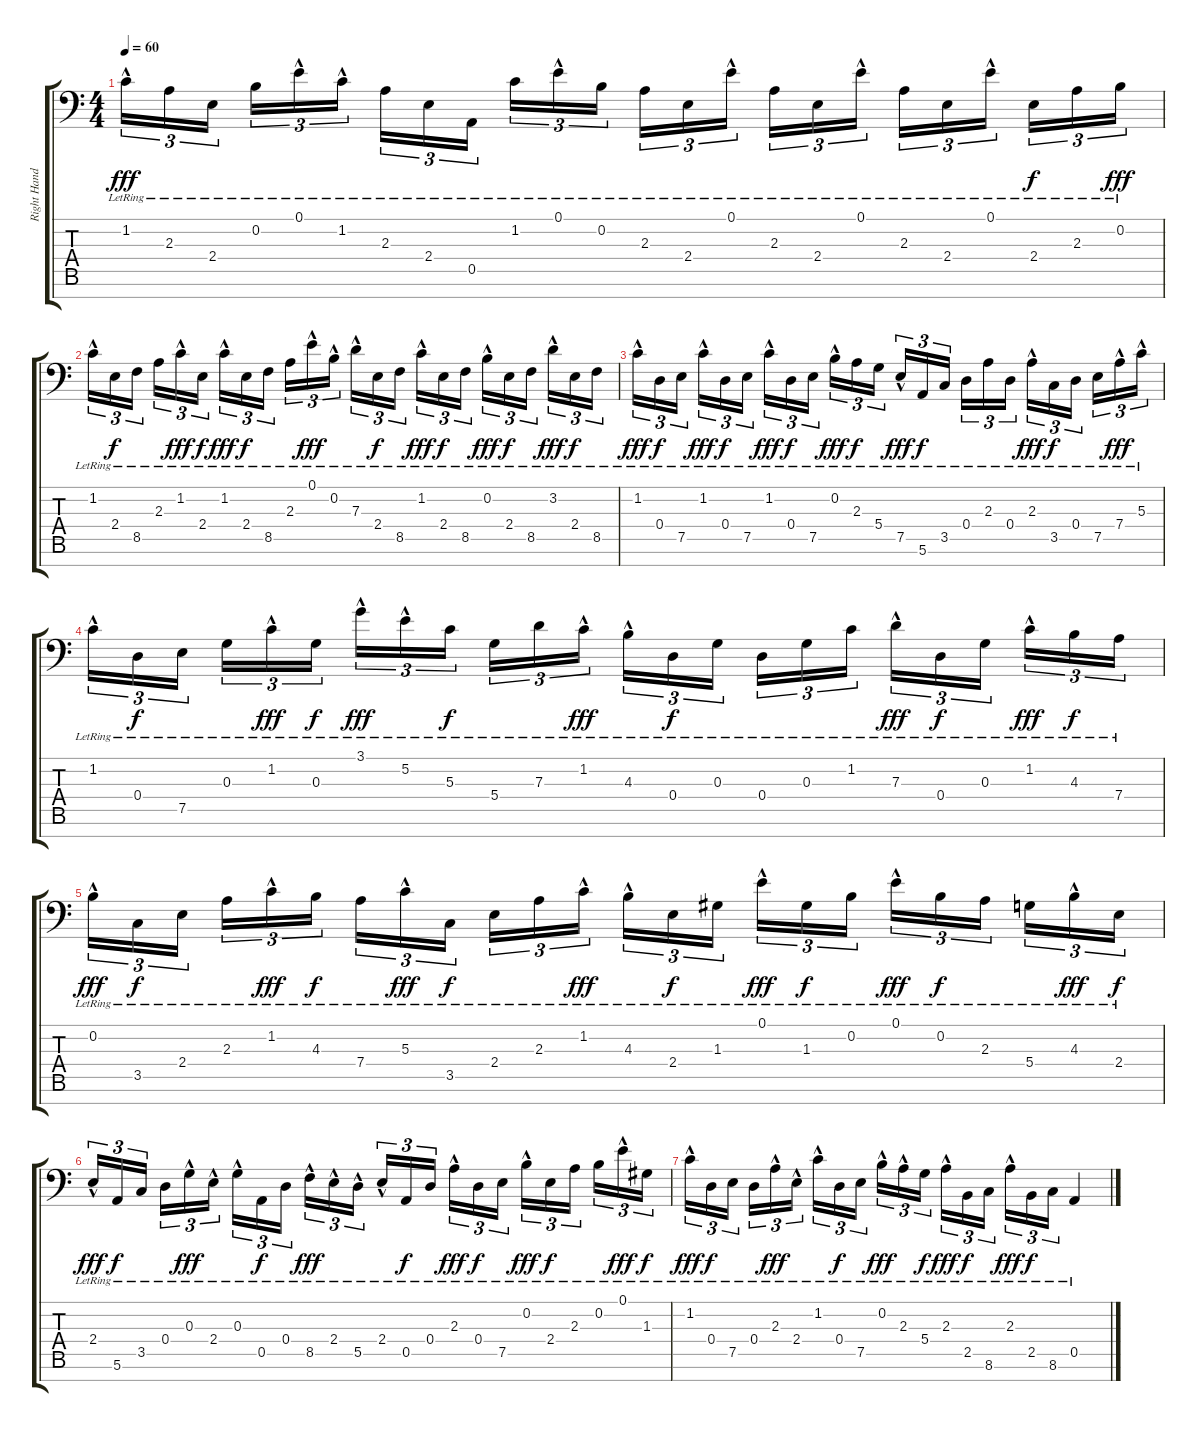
\track ("Right Hand" "Right Hand") {instrument brightacousticpiano}
\staff {score tabs}
\tuning (E4 B3 G3 D3 A2 E2 A1) {hide}
\ts (4 4)
\tempo 60
\clef f4
\ks c
1.2{hac lr}.16{tu (3 2) dy fff} 2.3{lr}.16{tu (3 2)} 2.4{lr}.16{tu (3 2) beam splitsecondary} 0.2{lr}.16{tu (3 2)} 0.1{hac lr}.16{tu (3 2)} 1.2{hac lr}.16{tu (3 2)} 2.3{lr}.16{tu (3 2)} 2.4{lr}.16{tu (3 2)} 0.5{lr}.16{tu (3 2) beam splitsecondary} 1.2{lr}.16{tu (3 2)} 0.1{hac lr}.16{tu (3 2)} 0.2{lr}.16{tu (3 2)} 2.3{lr}.16{tu (3 2)} 2.4{lr}.16{tu (3 2)} 0.1{hac lr}.16{tu (3 2) beam splitsecondary} 2.3{lr}.16{tu (3 2)} 2.4{lr}.16{tu (3 2)} 0.1{hac lr}.16{tu (3 2)} 2.3{lr}.16{tu (3 2)} 2.4{lr}.16{tu (3 2)} 0.1{hac lr}.16{tu (3 2) beam splitsecondary} 2.4{lr}.16{tu (3 2) dy f} 2.3{lr}.16{tu (3 2)} 0.2{lr}.16{tu (3 2) dy fff} |
1.2{hac lr}.16{tu (3 2)} 2.4{lr}.16{tu (3 2) dy f} 8.5{lr}.16{tu (3 2) beam splitsecondary} 2.3{lr}.16{tu (3 2)} 1.2{hac lr}.16{tu (3 2) dy fff} 2.4{lr}.16{tu (3 2) dy f} 1.2{hac lr}.16{tu (3 2) dy fff} 2.4{lr}.16{tu (3 2) dy f} 8.5{lr}.16{tu (3 2) beam splitsecondary} 2.3{lr}.16{tu (3 2)} 0.1{hac lr}.16{tu (3 2) dy fff} 0.2{hac lr}.16{tu (3 2)} 7.3{hac lr}.16{tu (3 2)} 2.4{lr}.16{tu (3 2) dy f} 8.5{lr}.16{tu (3 2) beam splitsecondary} 1.2{hac lr}.16{tu (3 2) dy fff} 2.4{lr}.16{tu (3 2) dy f} 8.5{lr}.16{tu (3 2)} 0.2{hac lr}.16{tu (3 2) dy fff} 2.4{lr}.16{tu (3 2) dy f} 8.5{lr}.16{tu (3 2) beam splitsecondary} 3.2{hac lr}.16{tu (3 2) dy fff} 2.4{lr}.16{tu (3 2) dy f} 8.5{lr}.16{tu (3 2)} |
1.2{hac lr}.16{tu (3 2) dy fff} 0.4{lr}.16{tu (3 2) dy f} 7.5{lr}.16{tu (3 2) beam splitsecondary} 1.2{hac lr}.16{tu (3 2) dy fff} 0.4{lr}.16{tu (3 2) dy f} 7.5{lr}.16{tu (3 2)} 1.2{hac lr}.16{tu (3 2) dy fff} 0.4{lr}.16{tu (3 2) dy f} 7.5{lr}.16{tu (3 2) beam splitsecondary} 0.2{hac lr}.16{tu (3 2) dy fff} 2.3{lr}.16{tu (3 2) dy f} 5.4{lr}.16{tu (3 2)} 7.5{hac lr}.16{tu (3 2) dy fff} 5.6{lr}.16{tu (3 2) dy f} 3.5{lr}.16{tu (3 2) beam splitsecondary} 0.4{lr}.16{tu (3 2)} 2.3{lr}.16{tu (3 2)} 0.4{lr}.16{tu (3 2)} 2.3{hac lr}.16{tu (3 2) dy fff} 3.5{lr}.16{tu (3 2) dy f} 0.4{lr}.16{tu (3 2) beam splitsecondary} 7.5{lr}.16{tu (3 2)} 7.4{hac lr}.16{tu (3 2) dy fff} 5.3{hac lr}.16{tu (3 2)} |
1.2{hac lr}.16{tu (3 2)} 0.4{lr}.16{tu (3 2) dy f} 7.5{lr}.16{tu (3 2) beam splitsecondary} 0.3{lr}.16{tu (3 2)} 1.2{hac lr}.16{tu (3 2) dy fff} 0.3{lr}.16{tu (3 2) dy f} 3.1{hac lr}.16{tu (3 2) dy fff} 5.2{hac lr}.16{tu (3 2)} 5.3{lr}.16{tu (3 2) dy f beam splitsecondary} 5.4{lr}.16{tu (3 2)} 7.3{lr}.16{tu (3 2)} 1.2{hac lr}.16{tu (3 2) dy fff} 4.3{hac lr}.16{tu (3 2)} 0.4{lr}.16{tu (3 2) dy f} 0.3{lr}.16{tu (3 2) beam splitsecondary} 0.4{lr}.16{tu (3 2)} 0.3{lr}.16{tu (3 2)} 1.2{lr}.16{tu (3 2)} 7.3{hac lr}.16{tu (3 2) dy fff} 0.4{lr}.16{tu (3 2) dy f} 0.3{lr}.16{tu (3 2) beam splitsecondary} 1.2{hac lr}.16{tu (3 2) dy fff} 4.3{lr}.16{tu (3 2) dy f} 7.4{lr}.16{tu (3 2)} |
0.2{hac lr}.16{tu (3 2) dy fff} 3.5{lr}.16{tu (3 2) dy f} 2.4{lr}.16{tu (3 2) beam splitsecondary} 2.3{lr}.16{tu (3 2)} 1.2{hac lr}.16{tu (3 2) dy fff} 4.3{lr}.16{tu (3 2) dy f} 7.4{lr}.16{tu (3 2)} 5.3{hac lr}.16{tu (3 2) dy fff} 3.5{lr}.16{tu (3 2) dy f beam splitsecondary} 2.4{lr}.16{tu (3 2)} 2.3{lr}.16{tu (3 2)} 1.2{hac lr}.16{tu (3 2) dy fff} 4.3{hac lr}.16{tu (3 2)} 2.4{lr}.16{tu (3 2) dy f} 1.3{lr}.16{tu (3 2) beam splitsecondary} 0.1{hac lr}.16{tu (3 2) dy fff} 1.3{lr}.16{tu (3 2) dy f} 0.2{lr}.16{tu (3 2)} 0.1{hac lr}.16{tu (3 2) dy fff} 0.2{lr}.16{tu (3 2) dy f} 2.3{lr}.16{tu (3 2) beam splitsecondary} 5.4{lr}.16{tu (3 2)} 4.3{hac lr}.16{tu (3 2) dy fff} 2.4{lr}.16{tu (3 2) dy f} |
2.4{hac lr}.16{tu (3 2) dy fff} 5.6{lr}.16{tu (3 2) dy f} 3.5{lr}.16{tu (3 2) beam splitsecondary} 0.4{lr}.16{tu (3 2)} 0.3{hac lr}.16{tu (3 2) dy fff} 2.4{hac lr}.16{tu (3 2)} 0.3{hac lr}.16{tu (3 2)} 0.5{lr}.16{tu (3 2) dy f} 0.4{lr}.16{tu (3 2) beam splitsecondary} 8.5{hac lr}.16{tu (3 2) dy fff} 2.4{hac lr}.16{tu (3 2)} 5.5{hac lr}.16{tu (3 2)} 2.4{hac lr}.16{tu (3 2)} 0.5{lr}.16{tu (3 2) dy f} 0.4{lr}.16{tu (3 2) beam splitsecondary} 2.3{hac lr}.16{tu (3 2) dy fff} 0.4{lr}.16{tu (3 2) dy f} 7.5{lr}.16{tu (3 2)} 0.2{hac lr}.16{tu (3 2) dy fff} 2.4{lr}.16{tu (3 2) dy f} 2.3{lr}.16{tu (3 2) beam splitsecondary} 0.2{lr}.16{tu (3 2)} 0.1{hac lr}.16{tu (3 2) dy fff} 1.3{lr}.16{tu (3 2) dy f} |
1.2{hac lr}.16{tu (3 2) dy fff} 0.4{lr}.16{tu (3 2) dy f} 7.5{lr}.16{tu (3 2) beam splitsecondary} 0.4{lr}.16{tu (3 2)} 2.3{hac lr}.16{tu (3 2) dy fff} 2.4{hac lr}.16{tu (3 2)} 1.2{hac lr}.16{tu (3 2)} 0.4{lr}.16{tu (3 2) dy f} 7.5{lr}.16{tu (3 2) beam splitsecondary} 0.2{hac lr}.16{tu (3 2) dy fff} 2.3{hac lr}.16{tu (3 2)} 5.4{lr}.16{tu (3 2) dy f} 2.3{hac lr}.16{tu (3 2) dy fff} 2.5{lr}.16{tu (3 2) dy f} 8.6{lr}.16{tu (3 2) beam splitsecondary} 2.3{hac lr}.16{tu (3 2) dy fff} 2.5{lr}.16{tu (3 2) dy f} 8.6{lr}.16{tu (3 2)} 0.5{lr}.4
